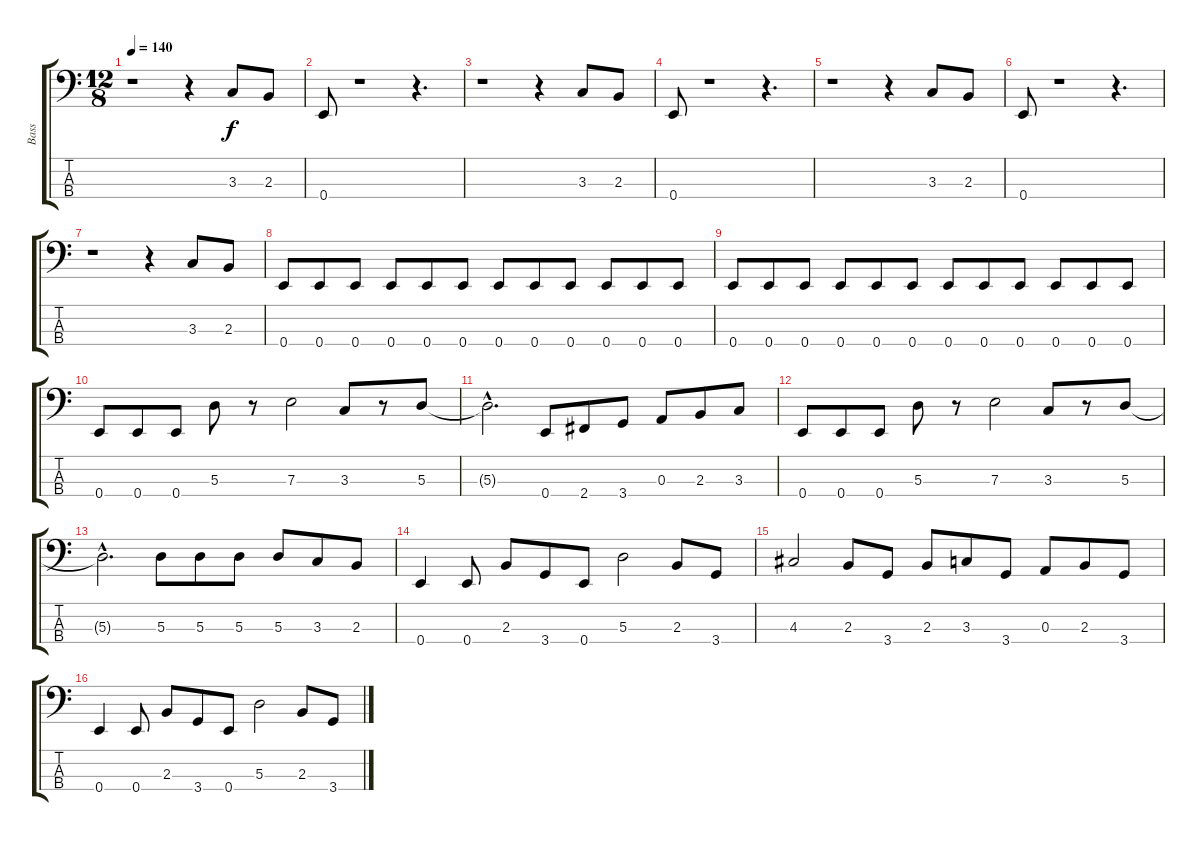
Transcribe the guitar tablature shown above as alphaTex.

\track ("Bass" "Bass") {instrument electricbasspick}
\staff {score tabs}
\tuning (G2 D2 A1 E1) {hide}
\ts (12 8)
\tempo 140
\clef f4
\ks c
r.1{dy f instrument electricbasspick} r.4 3.3.8 2.3.8 |
0.4.8 r.1 r.4{d} |
r.1 r.4 3.3.8 2.3.8 |
0.4.8 r.1 r.4{d} |
r.1 r.4 3.3.8 2.3.8 |
0.4.8 r.1 r.4{d} |
r.1 r.4 3.3.8 2.3.8 |
0.4.8 0.4.8 0.4.8 0.4.8 0.4.8 0.4.8 0.4.8 0.4.8 0.4.8 0.4.8 0.4.8 0.4.8 |
0.4.8 0.4.8 0.4.8 0.4.8 0.4.8 0.4.8 0.4.8 0.4.8 0.4.8 0.4.8 0.4.8 0.4.8 |
0.4.8 0.4.8 0.4.8 5.3.8 r.8 7.3.2 3.3.8 r.8 5.3.8 |
5.3{hac t}.2{d} 0.4.8 2.4.8 3.4.8 0.3.8 2.3.8 3.3.8 |
0.4.8 0.4.8 0.4.8 5.3.8 r.8 7.3.2 3.3.8 r.8 5.3.8 |
5.3{hac t}.2{d} 5.3.8 5.3.8 5.3.8 5.3.8 3.3.8 2.3.8 |
0.4.4 0.4.8 2.3.8 3.4.8 0.4.8 5.3.2 2.3.8 3.4.8 |
4.3.2 2.3.8 3.4.8 2.3.8 3.3.8 3.4.8 0.3.8 2.3.8 3.4.8 |
0.4.4 0.4.8 2.3.8 3.4.8 0.4.8 5.3.2 2.3.8 3.4.8
